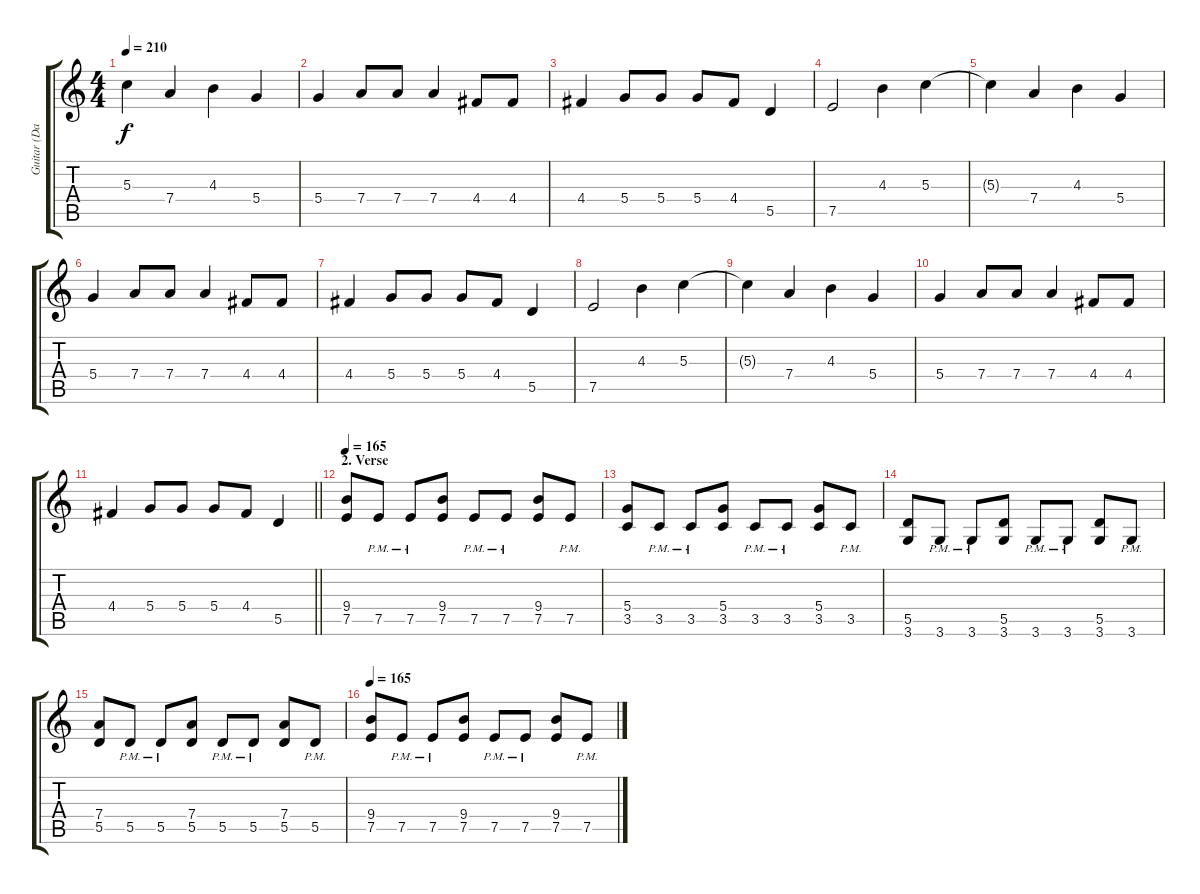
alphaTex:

\track ("Guitar (Dave Murray)" "Guitar (Da") {instrument electricguitarjazz}
\staff {score tabs}
\tuning (E4 B3 G3 D3 A2 E2) {hide}
\ts (4 4)
\tempo 210
\clef g2
\ks c
5.3{t}.4{dy f} 7.4.4 4.3.4 5.4.4 |
5.4.4 7.4.8 7.4.8 7.4.4 4.4.8 4.4.8 |
4.4.4 5.4.8 5.4.8 5.4.8 4.4.8 5.5.4 |
7.5.2 4.3.4 5.3.4 |
5.3{t}.4 7.4.4 4.3.4 5.4.4 |
5.4.4 7.4.8 7.4.8 7.4.4 4.4.8 4.4.8 |
4.4.4 5.4.8 5.4.8 5.4.8 4.4.8 5.5.4 |
7.5.2 4.3.4 5.3.4 |
5.3{t}.4 7.4.4 4.3.4 5.4.4 |
5.4.4 7.4.8 7.4.8 7.4.4 4.4.8 4.4.8 |
\barLineRight lightlight
4.4.4 5.4.8 5.4.8 5.4.8 4.4.8 5.5.4 |
\section ("" "2. Verse")
\tempo 165
(9.4 7.5).8 7.5{pm}.8 7.5{pm}.8 (9.4 7.5).8 7.5{pm}.8 7.5{pm}.8 (9.4 7.5).8 7.5{pm}.8 |
(5.4 3.5).8 3.5{pm}.8 3.5{pm}.8 (5.4 3.5).8 3.5{pm}.8 3.5{pm}.8 (5.4 3.5).8 3.5{pm}.8 |
(5.5 3.6).8 3.6{pm}.8 3.6{pm}.8 (5.5 3.6).8 3.6{pm}.8 3.6{pm}.8 (5.5 3.6).8 3.6{pm}.8 |
(7.4 5.5).8 5.5{pm}.8 5.5{pm}.8 (7.4 5.5).8 5.5{pm}.8 5.5{pm}.8 (7.4 5.5).8 5.5{pm}.8 |
\tempo 165
(9.4 7.5).8 7.5{pm}.8 7.5{pm}.8 (9.4 7.5).8 7.5{pm}.8 7.5{pm}.8 (9.4 7.5).8 7.5{pm}.8
